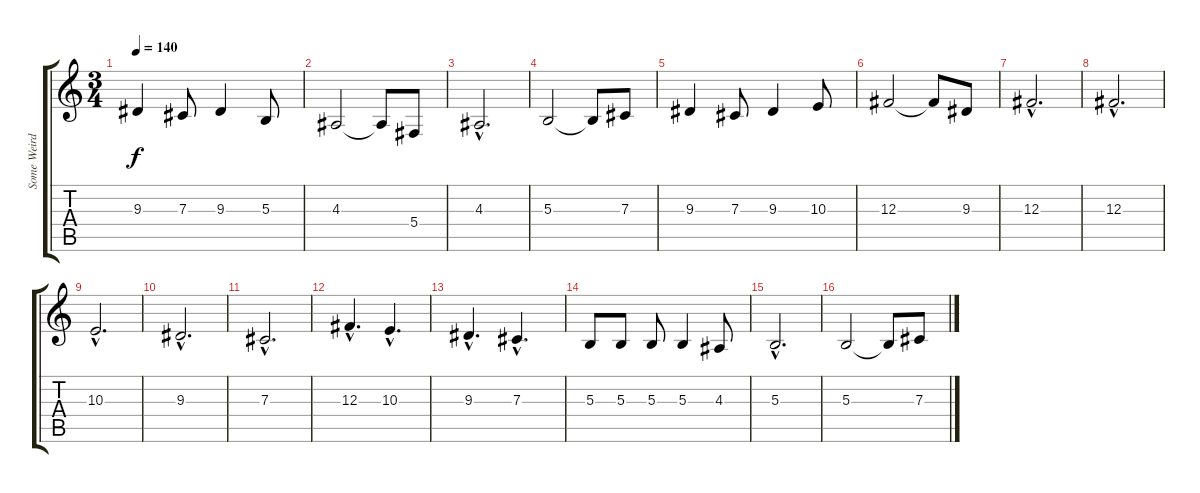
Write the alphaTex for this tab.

\track ("Some Weird Guitar" "Some Weird") {instrument koto}
\staff {score tabs}
\tuning (Eb4 Bb3 Gb3 Db3 Ab2 Eb2) {hide}
\ts (3 4)
\tempo 140
\clef g2
\ks c
9.3.4{dy f} 7.3.8 9.3.4 5.3.8 |
4.3.2 4.3{t}.8 5.4.8 |
4.3{hac}.2{d} |
5.3.2 5.3{t}.8 7.3.8 |
9.3.4 7.3.8 9.3.4 10.3.8 |
12.3.2 12.3{t}.8 9.3.8 |
12.3{hac}.2{d} |
12.3{hac}.2{d} |
10.3{hac}.2{d} |
9.3{hac}.2{d} |
7.3{hac}.2{d} |
12.3{hac}.4{d} 10.3{hac}.4{d} |
9.3{hac}.4{d} 7.3{hac}.4{d} |
5.3.8 5.3.8 5.3.8 5.3.4 4.3.8 |
5.3{hac}.2{d} |
5.3.2 5.3{t}.8 7.3.8
